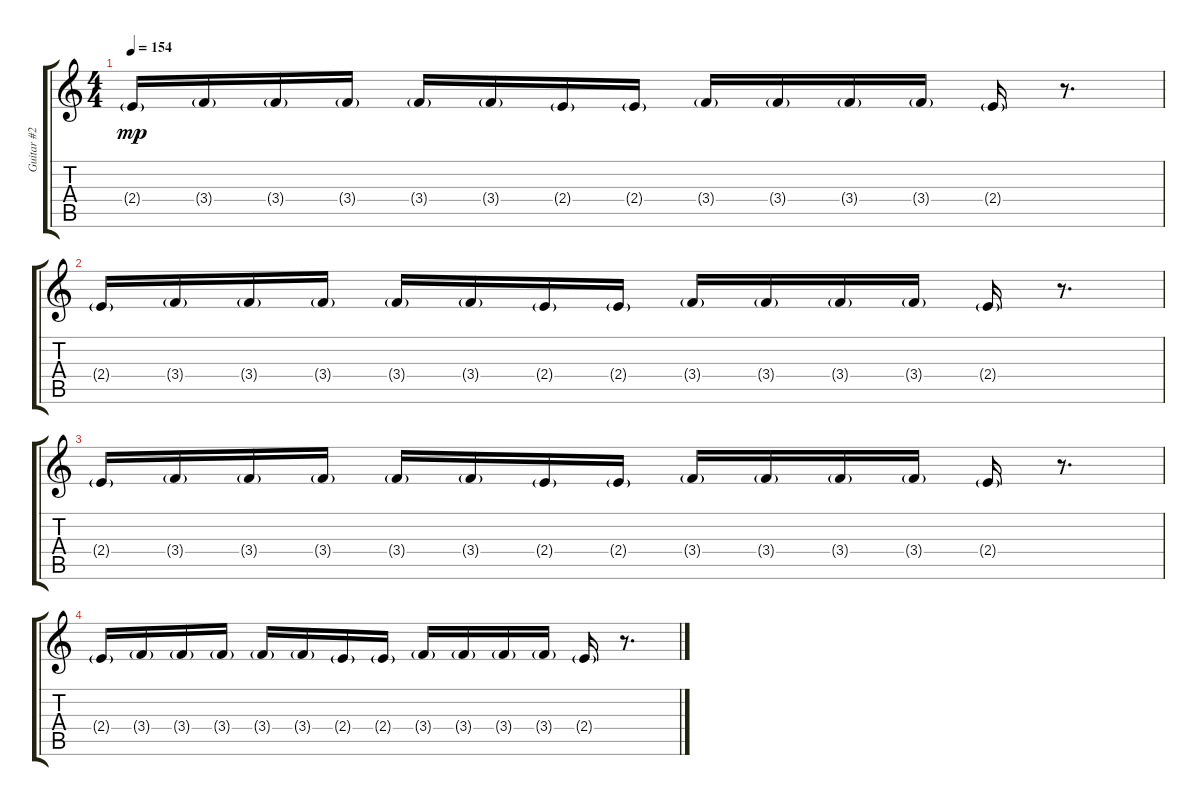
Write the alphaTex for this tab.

\track ("Guitar #2 (delay #2)" "Guitar #2 ") {instrument distortionguitar}
\staff {score tabs}
\tuning (E4 B3 G3 D3 A2 E2) {hide}
\ts (4 4)
\tempo 154
\clef g2
\ks c
2.4{g}.16{dy mp} 3.4{g}.16 3.4{g}.16 3.4{g}.16 3.4{g}.16 3.4{g}.16 2.4{g}.16 2.4{g}.16 3.4{g}.16 3.4{g}.16 3.4{g}.16 3.4{g}.16 2.4{g}.16 r.8{d} |
2.4{g}.16 3.4{g}.16 3.4{g}.16 3.4{g}.16 3.4{g}.16 3.4{g}.16 2.4{g}.16 2.4{g}.16 3.4{g}.16 3.4{g}.16 3.4{g}.16 3.4{g}.16 2.4{g}.16 r.8{d} |
2.4{g}.16 3.4{g}.16 3.4{g}.16 3.4{g}.16 3.4{g}.16 3.4{g}.16 2.4{g}.16 2.4{g}.16 3.4{g}.16 3.4{g}.16 3.4{g}.16 3.4{g}.16 2.4{g}.16 r.8{d} |
2.4{g}.16 3.4{g}.16 3.4{g}.16 3.4{g}.16 3.4{g}.16 3.4{g}.16 2.4{g}.16 2.4{g}.16 3.4{g}.16 3.4{g}.16 3.4{g}.16 3.4{g}.16 2.4{g}.16 r.8{d}
